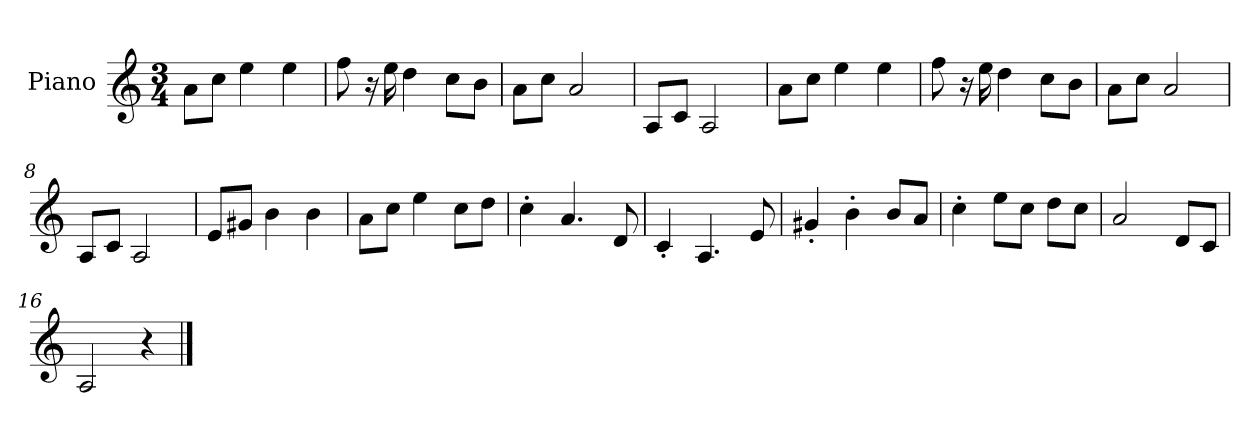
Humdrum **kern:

**kern
*part1
*staff1
*I"Piano
*I'P-no
*clefG2
*k[]
*M3/4
*MM180
=1
8a\L
8cc\J
4ee\
4ee\
=2
8ff\
16r
16ee\
4dd\
8cc\L
8b\J
=3
8a\L
8cc\J
2a/
=4
8A/L
8c/J
2A/
=5
8a\L
8cc\J
4ee\
4ee\
=6
8ff\
16r
16ee\
4dd\
8cc\L
8b\J
=7
8a\L
8cc\J
2a/
=8
8A/L
8c/J
2A/
!!LO:LB:g=z
=9
8e/L
8g#X/J
4b\
4b\
=10
8a\L
8cc\J
4ee\
8cc\L
8dd\J
=11
4cc'\
4.a/
8d/
=12
4c'/
4.A/
8e/
=13
4g#X'/
4b'\
8b/L
8a/J
=14
4cc'\
8ee\L
8cc\J
8dd\L
8cc\J
=15
2a/
8d/L
8c/J
=16
2A/
4r
==
*-
